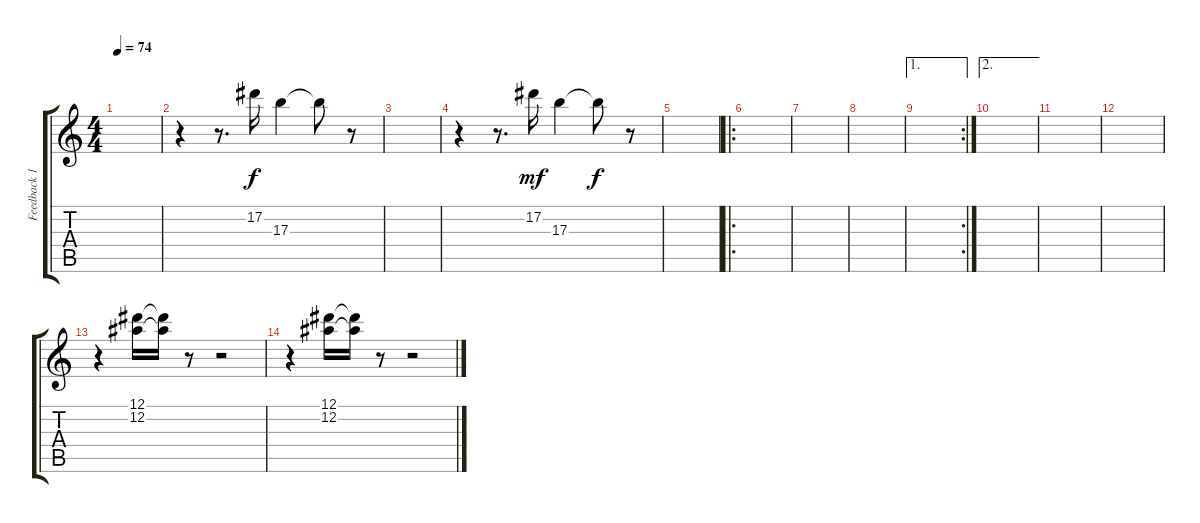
\track ("Feedback 1" "Feedback 1") {instrument distortionguitar}
\staff {score tabs}
\tuning (Eb4 Bb3 Gb3 Db3 Ab2 Eb2) {hide}
\ts (4 4)
\tempo 74
\clef g2
\ks c
|
r.4{volume 6} r.8{d} 17.2.16{volume 16} 17.3.4 17.3{t}.8{dy f} r.8 |
|
r.4{volume 6} r.8{d} 17.2.16{dy mf volume 16} 17.3.4 17.3{t}.8{dy f} r.8 |
|
\ro
|
|
|
\ae 1
\rc 2
|
\ae 2
|
|
|
r.4 (12.1 12.2).16 (12.1{t} 12.2{t}).16 r.8 r.2 |
r.4 (12.1 12.2).16 (12.1{t} 12.2{t}).16 r.8 r.2
